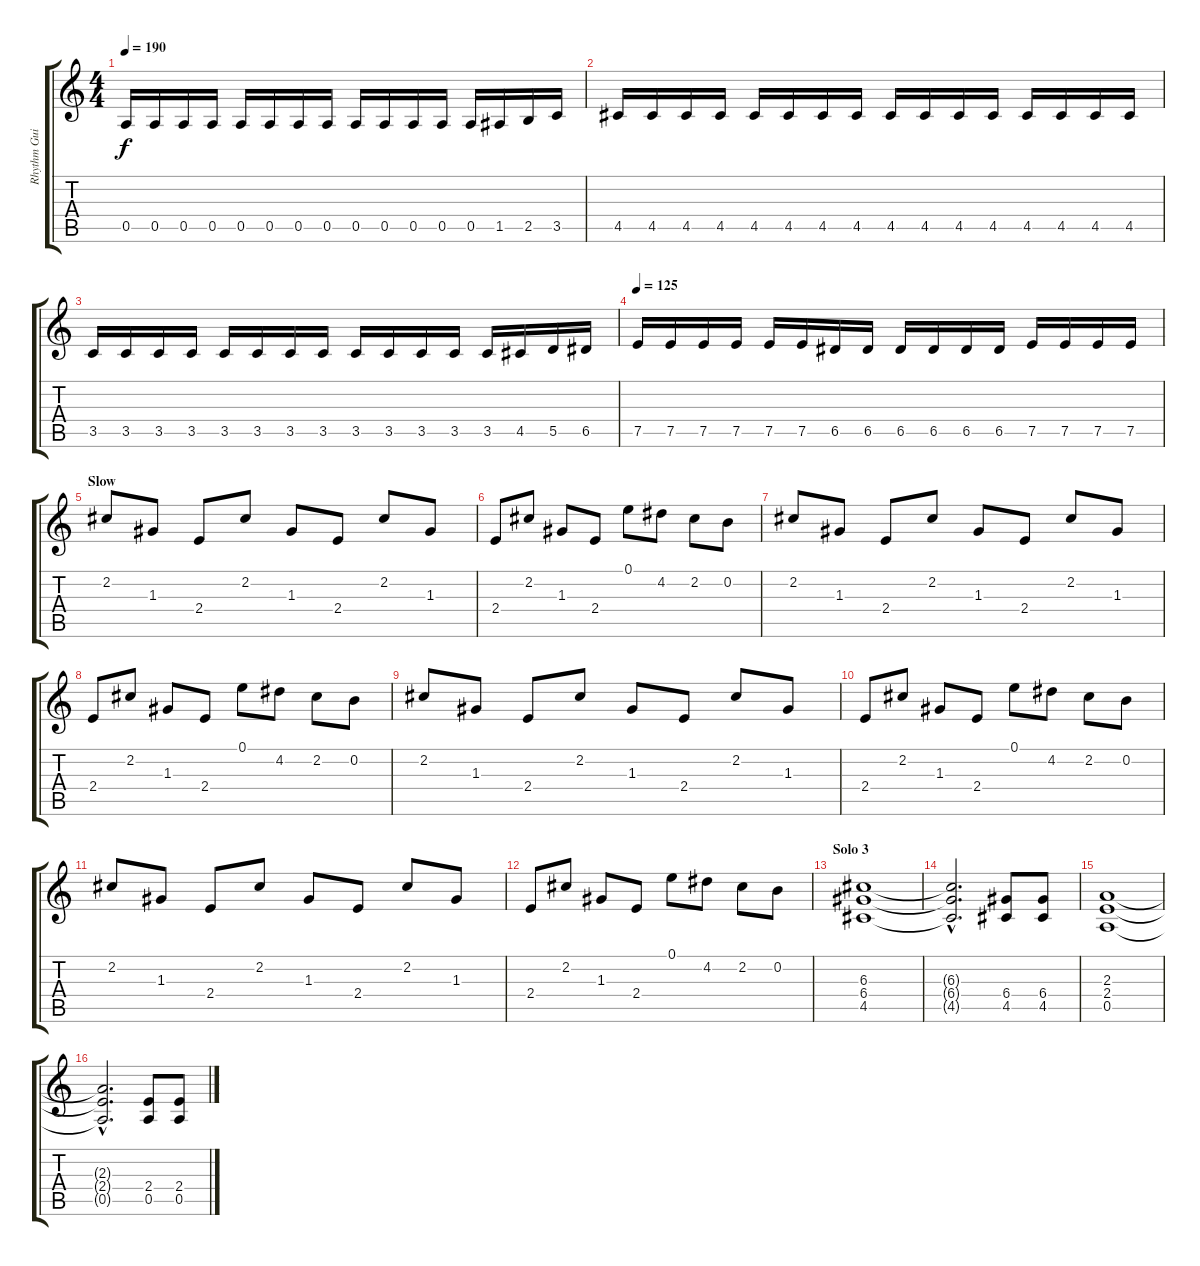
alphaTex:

\track ("Rhythm Guitar Left" "Rhythm Gui") {instrument distortionguitar}
\staff {score tabs}
\tuning (E4 B3 G3 D3 A2 E2) {hide}
\ts (4 4)
\tempo 190
\clef g2
\ks c
0.5.16{dy f} 0.5.16 0.5.16 0.5.16 0.5.16 0.5.16 0.5.16 0.5.16 0.5.16 0.5.16 0.5.16 0.5.16 0.5.16 1.5.16 2.5.16 3.5.16 |
4.5.16 4.5.16 4.5.16 4.5.16 4.5.16 4.5.16 4.5.16 4.5.16 4.5.16 4.5.16 4.5.16 4.5.16 4.5.16 4.5.16 4.5.16 4.5.16 |
3.5.16 3.5.16 3.5.16 3.5.16 3.5.16 3.5.16 3.5.16 3.5.16 3.5.16 3.5.16 3.5.16 3.5.16 3.5.16 4.5.16 5.5.16 6.5.16 |
\tempo 125
7.5.16 7.5.16 7.5.16 7.5.16 7.5.16 7.5.16 6.5.16 6.5.16 6.5.16 6.5.16 6.5.16 6.5.16 7.5.16 7.5.16 7.5.16 7.5.16 |
\section ("" "Slow")
2.2.8{volume 14 instrument distortionguitar} 1.3.8 2.4.8 2.2.8 1.3.8 2.4.8 2.2.8 1.3.8 |
2.4.8 2.2.8 1.3.8 2.4.8 0.1.8 4.2.8 2.2.8 0.2.8 |
2.2.8 1.3.8 2.4.8 2.2.8 1.3.8 2.4.8 2.2.8 1.3.8 |
2.4.8 2.2.8 1.3.8 2.4.8 0.1.8 4.2.8 2.2.8 0.2.8 |
2.2.8 1.3.8 2.4.8 2.2.8 1.3.8 2.4.8 2.2.8 1.3.8 |
2.4.8 2.2.8 1.3.8 2.4.8 0.1.8 4.2.8 2.2.8 0.2.8 |
2.2.8 1.3.8 2.4.8 2.2.8 1.3.8 2.4.8 2.2.8 1.3.8 |
2.4.8 2.2.8 1.3.8 2.4.8 0.1.8 4.2.8 2.2.8 0.2.8 |
\section ("" "Solo 3")
(6.3 6.4 4.5).1 |
(6.3{hac t} 6.4{hac t} 4.5{hac t}).2{d} (6.4 4.5).8 (6.4 4.5).8 |
(2.3 2.4 0.5).1 |
(2.3{hac t} 2.4{hac t} 0.5{hac t}).2{d} (2.4 0.5).8 (2.4 0.5).8
